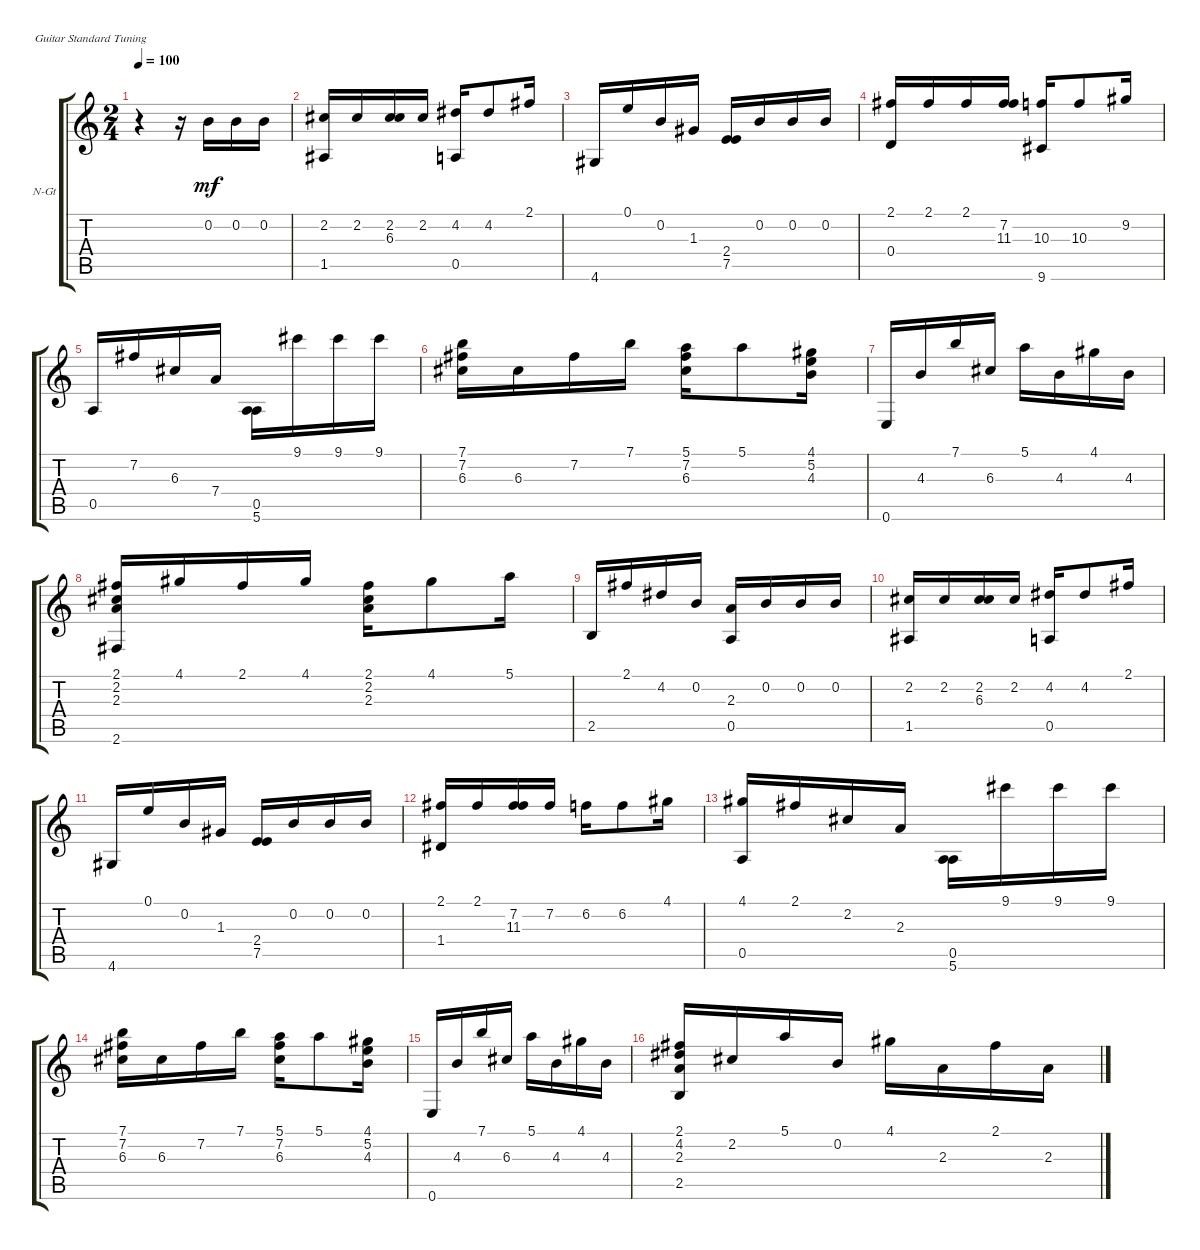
\bracketExtendMode groupsimilarinstruments
\firstSystemTrackNameOrientation horizontal
\otherSystemsTrackNameOrientation horizontal
\track ("Dilermando Reis" "N-Gt") {instrument acousticguitarnylon}
\staff {score tabs}
\tuning (E4 B3 G3 D3 A2 E2)
\ts (2 4)
\tempo 100
\clef g2
\ks c
r.4{dy mf instrument acousticguitarnylon} r.16 0.2.16 0.2.16 0.2.16 |
(2.2 1.5).16 2.2.16 (2.2 6.3).16 2.2.16 (4.2 0.5).16 4.2.8 2.1.16 |
4.6.16 0.1.16 0.2.16 1.3.16 (2.4 7.5).16 0.2.16 0.2.16 0.2.16 |
(2.1 0.4).16 2.1.16 2.1.16 (7.2 11.3).16 (10.3 9.6).16 10.3.8 9.2.16 |
0.5.16 7.2.16 6.3.16 7.4.16 (0.5 5.6).16 9.1.16 9.1.16 9.1.16 |
(7.1 7.2 6.3).16 6.3.16 7.2.16 7.1.16 (5.1 7.2 6.3).16 5.1.8 (4.1 5.2 4.3).16 |
0.6.16 4.3.16 7.1.16 6.3.16 5.1.16 4.3.16 4.1.16 4.3.16 |
(2.1 2.2 2.3 2.6).16 4.1.16 2.1.16 4.1.16 (2.1 2.2 2.3).16 4.1.8 5.1.16 |
2.5.16 2.1.16 4.2.16 0.2.16 (2.3 0.5).16 0.2.16 0.2.16 0.2.16 |
(2.2 1.5).16 2.2.16 (2.2 6.3).16 2.2.16 (4.2 0.5).16 4.2.8 2.1.16 |
4.6.16 0.1.16 0.2.16 1.3.16 (2.4 7.5).16 0.2.16 0.2.16 0.2.16 |
(2.1 1.4).16 2.1.16 (7.2 11.3).16 7.2.16 6.2.16 6.2.8 4.1.16 |
(4.1 0.5).16 2.1.16 2.2.16 2.3.16 (0.5 5.6).16 9.1.16 9.1.16 9.1.16 |
(7.1 7.2 6.3).16 6.3.16 7.2.16 7.1.16 (5.1 7.2 6.3).16 5.1.8 (4.1 5.2 4.3).16 |
0.6.16 4.3.16 7.1.16 6.3.16 5.1.16 4.3.16 4.1.16 4.3.16 |
(2.1 4.2 2.3 2.5).16 2.2.16 5.1.16 0.2.16 4.1.16 2.3.16 2.1.16 2.3.16
